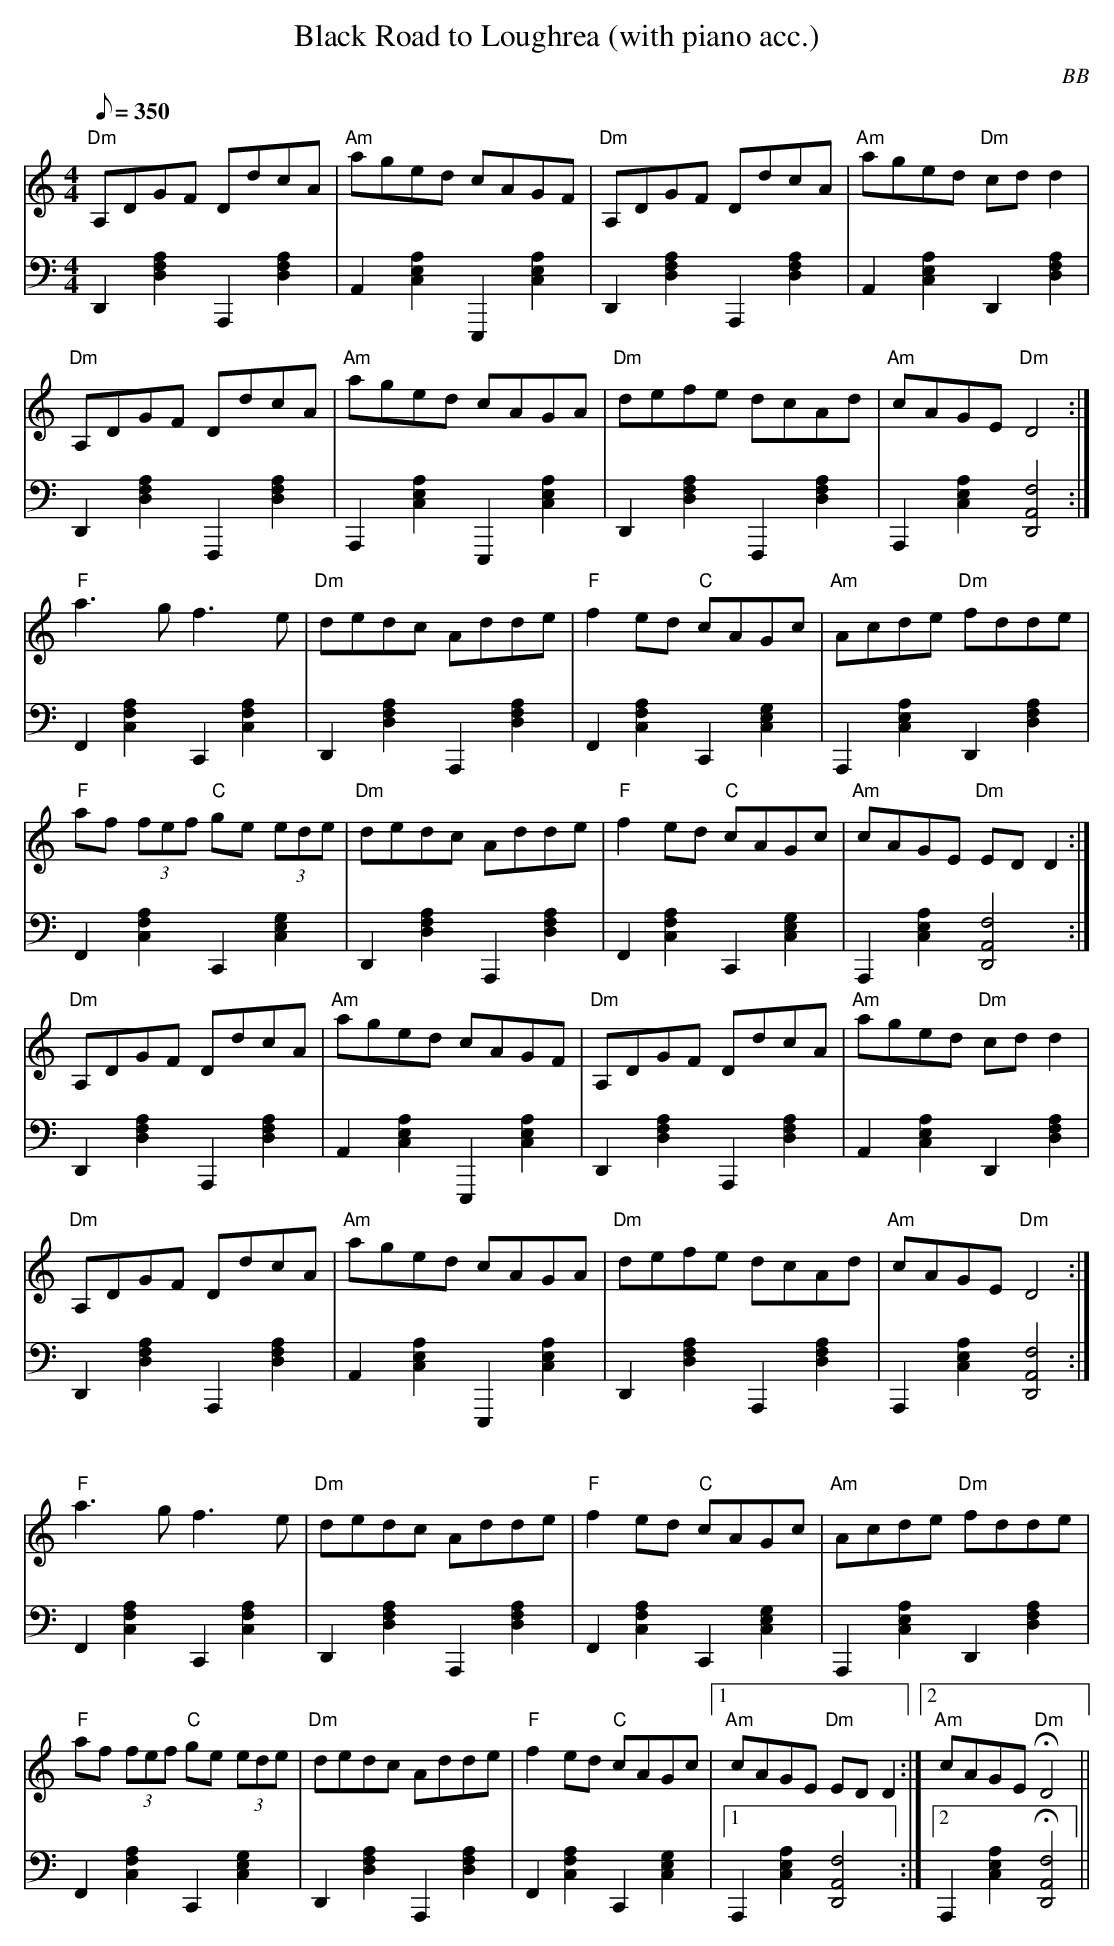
X:1
T: Black Road to Loughrea (with piano acc.)
C: BB
M: 4/4
Q: 1/8=350
L: 1/8
V: 1 program 1 40 %fiddle
V: 2 volume=70 clef=bass m=D program 1 00
K: Ddor
[V:1] "Dm"A,DGF DdcA|"Am"aged cAGF|"Dm"A,DGF DdcA|"Am"aged "Dm"cd d2|
[V:2] D,2[A2F2D2]A,,2[A2F2D2]|A,2[E2C2A2]E,,2[E2C2A2]|D,2[A2F2D2]A,,2[A2F2D2]|\
A,2[E2C2A2]D,2[A2F2D2]|
[V:1] "Dm"A,DGF DdcA|"Am"aged cAGA|"Dm"defe dcAd|"Am"cAGE "Dm"D4 :|
[V:2] D,2[A2F2D2]F,,2[A2F2D2]|A,,2[E2C2A2]E,,2[E2C2A2]|D,2[A2F2D2]F,,2[A2F2D2]|\
A,,2[E2C2A2][A,4F4D,4]:|
[V:1] "F"a3 g f3 e|"Dm"dedc Adde|"F"f2 ed "C"cAGc|"Am"Acde "Dm"fdde|
[V:2] F,2[A2C2F2]C,2[A2C2F2]|D,2[A2F2D2]A,,2[A2F2D2]|F,2[A2C2F2]C,2[E2G2C2]|\
A,,2[E2C2A2]D,2[A2F2D2]|
[V:1] "F"af (3fef "C"ge (3ede|"Dm"dedc Adde|"F"f2 ed "C"cAGc|"Am"cAGE "Dm"ED D2 :|
[V:2] F,2[A2C2F2]C,2[E2G2C2]|D,2[A2F2D2]A,,2[A2F2D2]|F,2[A2C2F2]C,2[E2G2C2]|\
A,,2[E2C2A2][A,4F4D,4] :|
[V:1] "Dm"A,DGF DdcA|"Am"aged cAGF|"Dm"A,DGF DdcA|"Am"aged "Dm"cd d2|
[V:2] D,2[A2F2D2]A,,2[A2F2D2]|A,2[E2C2A2]E,,2[E2C2A2]|D,2[A2F2D2]A,,2[A2F2D2]|\
A,2[E2C2A2]D,2[A2F2D2]|
[V:1] "Dm"A,DGF DdcA|"Am"aged cAGA|"Dm"defe dcAd|"Am"cAGE "Dm"D4 :|
[V:2] D,2[A2F2D2]A,,2[A2F2D2]|A,2[E2C2A2]E,,2[E2C2A2]|D,2[A2F2D2]A,,2[A2F2D2]|\
A,,2[E2C2A2][A,4F4D,4]:|
[V:1] "F"a3 g f3 e|"Dm"dedc Adde|"F"f2 ed "C"cAGc|"Am"Acde "Dm"fdde|
[V:2] F,2[A2C2F2]C,2[A2C2F2]|D,2[A2F2D2]A,,2[A2F2D2]|F,2[A2C2F2]C,2[E2G2C2]|\
A,,2[E2C2A2]D,2[A2F2D2]|
[V:1] "F"af (3fef "C"ge (3ede|"Dm"dedc Adde|"F"f2 ed "C"cAGc|1 "Am"cAGE "Dm"ED D2 :|2\
"Am"cAGE "Dm"HD4 ||
[V:2] F,2[A2C2F2]C,2[E2G2C2]|D,2[A2F2D2]A,,2[A2F2D2]|F,2[A2C2F2]C,2[E2G2C2]|1\
A,,2[E2C2A2][A,4F4D,4] :|2 A,,2[E2C2A2]H[A,4F4D,4]||
